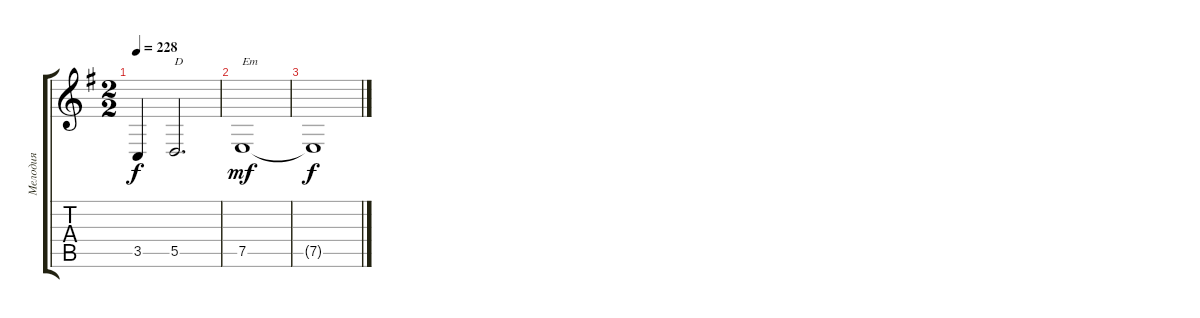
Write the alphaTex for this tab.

\track ("Мелодия" "Мелодия") {instrument accordion}
\staff {score tabs}
\tuning (E4 B3 G3 D3 A2 E2) {hide}
\ts (2 2)
\tempo 228
\clef g2
\ks eminor
3.5{t}.4{dy f} 5.5.2{d txt "D"} |
7.5.1{txt "Em" dy mf} |
7.5{t}.1{dy f}
